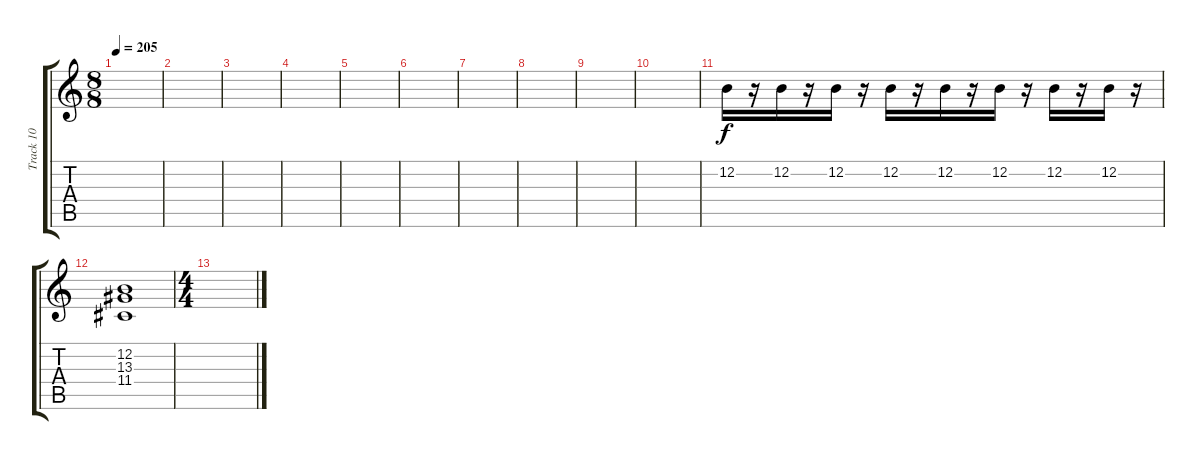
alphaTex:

\track ("Track 10" "Track 10") {instrument brasssection}
\staff {score tabs}
\tuning (E4 B3 G3 D3 A2 E2) {hide}
\ts (8 8)
\tempo 205
\clef g2
\ks c
|
|
|
|
|
|
|
|
|
|
12.2.16 r.16 12.2.16 r.16 12.2.16 r.16 12.2.16 r.16 12.2.16 r.16 12.2.16 r.16 12.2.16 r.16 12.2.16 r.16 |
(12.2 13.3 11.4).1 |
\ts (4 4)
